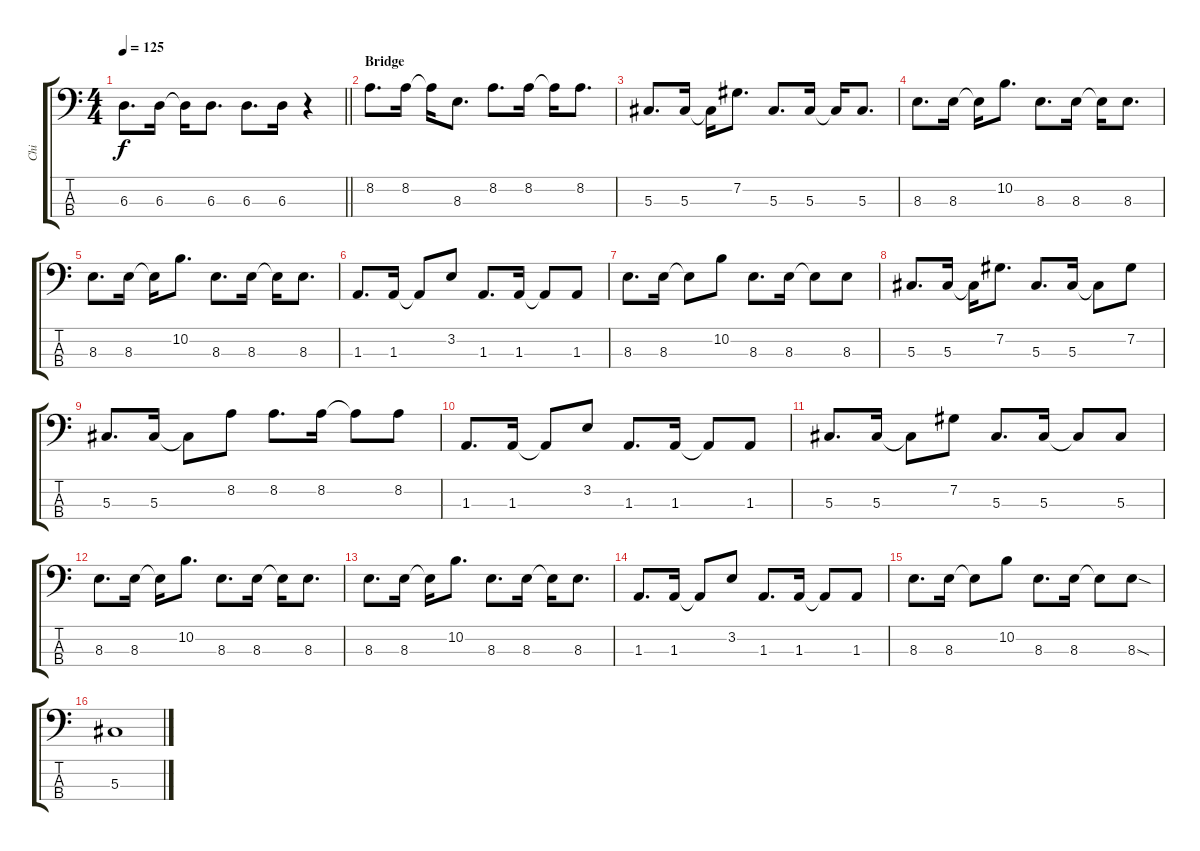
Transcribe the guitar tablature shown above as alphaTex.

\track ("Chi" "Chi") {instrument electricbassfinger}
\staff {score tabs}
\tuning (Gb2 Db2 Ab1 Db1) {hide}
\ts (4 4)
\tempo 125
\clef f4
\barLineRight lightlight
\ks c
6.3.8{d dy f} 6.3.16 6.3{t}.16 6.3.8{d} 6.3.8{d} 6.3.16 r.4 |
\section ("" "Bridge")
8.2.8{d} 8.2.16 8.2{t}.16 8.3.8{d} 8.2.8{d} 8.2.16 8.2{t}.16 8.2.8{d} |
5.3.8{d} 5.3.16 5.3{t}.16 7.2.8{d} 5.3.8{d} 5.3.16 5.3{t}.16 5.3.8{d} |
8.3.8{d} 8.3.16 8.3{t}.16 10.2.8{d} 8.3.8{d} 8.3.16 8.3{t}.16 8.3.8{d} |
8.3.8{d} 8.3.16 8.3{t}.16 10.2.8{d} 8.3.8{d} 8.3.16 8.3{t}.16 8.3.8{d} |
1.3.8{d} 1.3.16 1.3{t}.8 3.2.8 1.3.8{d} 1.3.16 1.3{t}.8 1.3.8 |
8.3.8{d} 8.3.16 8.3{t}.8 10.2.8 8.3.8{d} 8.3.16 8.3{t}.8 8.3.8 |
5.3.8{d} 5.3.16 5.3{t}.16 7.2.8{d} 5.3.8{d} 5.3.16 5.3{t}.8 7.2.8 |
5.3.8{d} 5.3.16 5.3{t}.8 8.2.8 8.2.8{d} 8.2.16 8.2{t}.8 8.2.8 |
1.3.8{d} 1.3.16 1.3{t}.8 3.2.8 1.3.8{d} 1.3.16 1.3{t}.8 1.3.8 |
5.3.8{d} 5.3.16 5.3{t}.8 7.2.8 5.3.8{d} 5.3.16 5.3{t}.8 5.3.8 |
8.3.8{d} 8.3.16 8.3{t}.16 10.2.8{d} 8.3.8{d} 8.3.16 8.3{t}.16 8.3.8{d} |
8.3.8{d} 8.3.16 8.3{t}.16 10.2.8{d} 8.3.8{d} 8.3.16 8.3{t}.16 8.3.8{d} |
1.3.8{d} 1.3.16 1.3{t}.8 3.2.8 1.3.8{d} 1.3.16 1.3{t}.8 1.3.8 |
8.3.8{d} 8.3.16 8.3{t}.8 10.2.8 8.3.8{d} 8.3.16 8.3{t}.8 8.3{sod}.8 |
5.3.1
